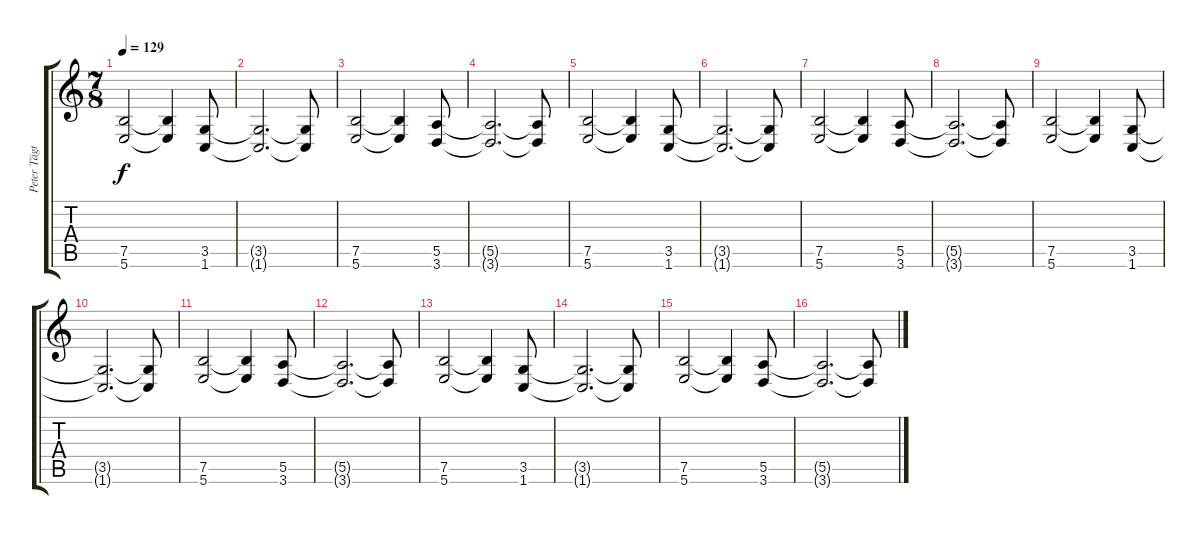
\track ("Peter Tägtgren " "Peter Tägt") {instrument distortionguitar}
\staff {score tabs}
\tuning (B3 Gb3 D3 A2 E2 B1) {hide}
\ts (7 8)
\tempo 129
\clef g2
\ks c
(7.5 5.6).2{dy f} (7.5{t} 5.6{t}).4 (3.5 1.6).8 |
(3.5{t} 1.6{t}).2{d} (3.5{t} 1.6{t}).8 |
(7.5 5.6).2 (7.5{t} 5.6{t}).4 (5.5 3.6).8 |
(5.5{t} 3.6{t}).2{d} (5.5{t} 3.6{t}).8 |
(7.5 5.6).2 (7.5{t} 5.6{t}).4 (3.5 1.6).8 |
(3.5{t} 1.6{t}).2{d} (3.5{t} 1.6{t}).8 |
(7.5 5.6).2 (7.5{t} 5.6{t}).4 (5.5 3.6).8 |
(5.5{t} 3.6{t}).2{d} (5.5{t} 3.6{t}).8 |
(7.5 5.6).2 (7.5{t} 5.6{t}).4 (3.5 1.6).8 |
(3.5{t} 1.6{t}).2{d} (3.5{t} 1.6{t}).8 |
(7.5 5.6).2 (7.5{t} 5.6{t}).4 (5.5 3.6).8 |
(5.5{t} 3.6{t}).2{d} (5.5{t} 3.6{t}).8 |
(7.5 5.6).2{volume 4} (7.5{t} 5.6{t}).4 (3.5 1.6).8 |
(3.5{t} 1.6{t}).2{d} (3.5{t} 1.6{t}).8 |
(7.5 5.6).2 (7.5{t} 5.6{t}).4 (5.5 3.6).8 |
(5.5{t} 3.6{t}).2{d} (5.5{t} 3.6{t}).8
